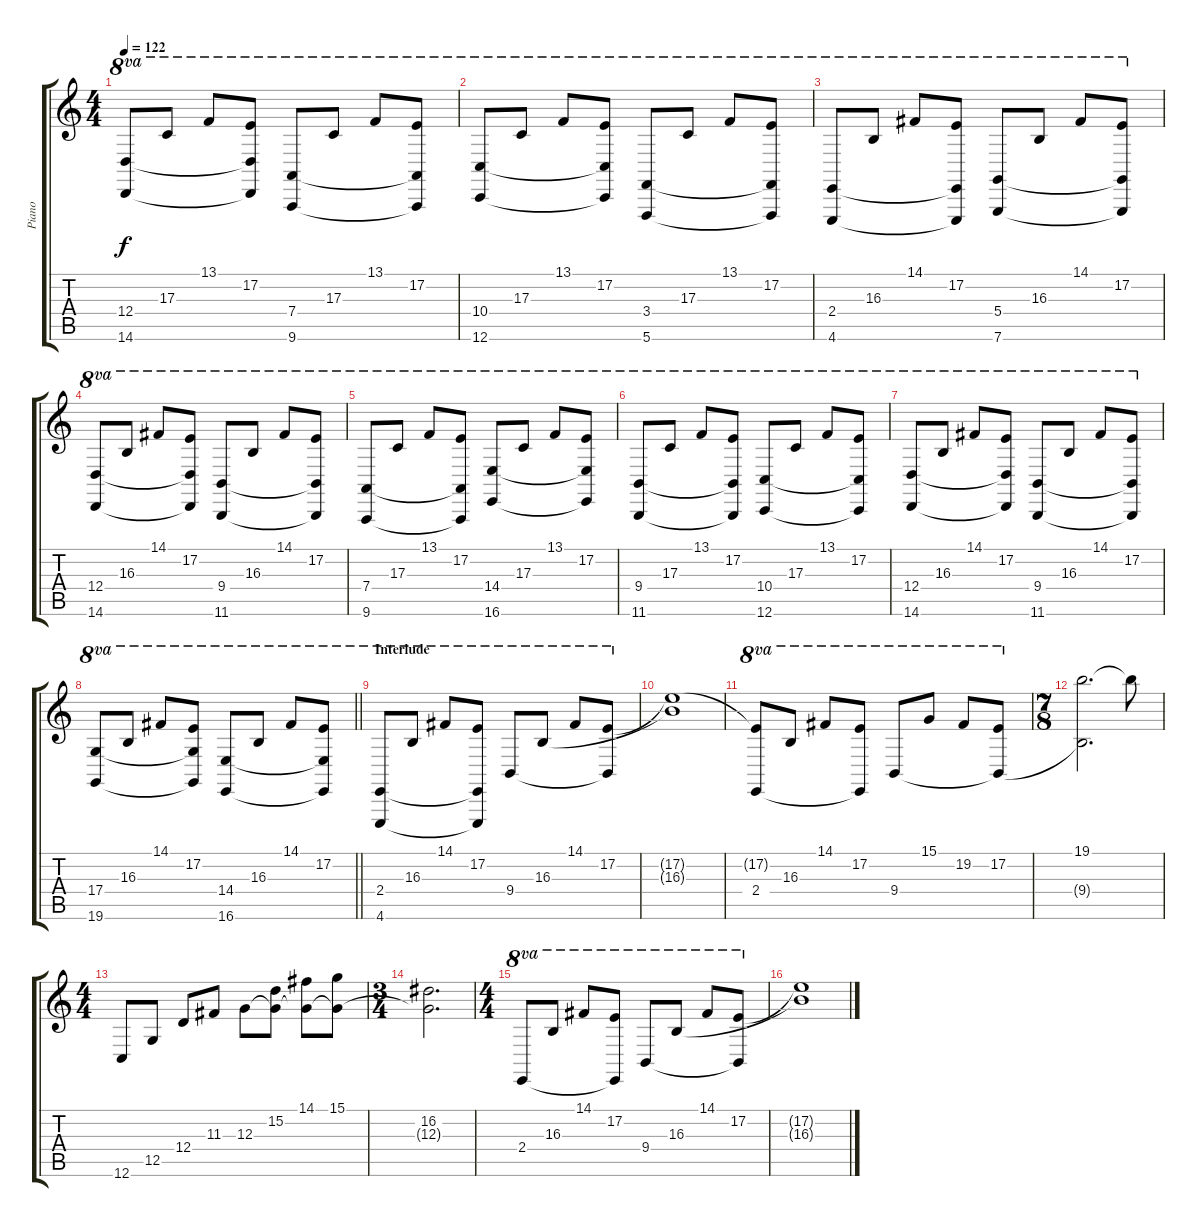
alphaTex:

\track ("Piano" "Piano") {instrument acousticgrandpiano}
\staff {score tabs}
\tuning (E4 B3 G3 D3 G2 C2) {hide}
\ts (4 4)
\tempo 122
\clef g2
\ks c
(12.4 14.6).8{ot 8va dy f} 17.3.8{ot 8va} 13.1.8{ot 8va} (17.2 12.4{t} 14.6{t}).8{ot 8va} (7.4 9.6).8{ot 8va} 17.3.8{ot 8va} 13.1.8{ot 8va} (17.2 7.4{t} 9.6{t}).8{ot 8va} |
(10.4 12.6).8{ot 8va} 17.3.8{ot 8va} 13.1.8{ot 8va} (17.2 10.4{t} 12.6{t}).8{ot 8va} (3.4 5.6).8{ot 8va} 17.3.8{ot 8va} 13.1.8{ot 8va} (17.2 3.4{t} 5.6{t}).8{ot 8va} |
(2.4 4.6).8{ot 8va} 16.3.8{ot 8va} 14.1.8{ot 8va} (17.2 2.4{t} 4.6{t}).8{ot 8va} (5.4 7.6).8{ot 8va} 16.3.8{ot 8va} 14.1.8{ot 8va} (17.2 5.4{t} 7.6{t}).8{ot 8va} |
(12.4 14.6).8{ot 8va} 16.3.8{ot 8va} 14.1.8{ot 8va} (17.2 12.4{t} 14.6{t}).8{ot 8va} (9.4 11.6).8{ot 8va} 16.3.8{ot 8va} 14.1.8{ot 8va} (17.2 9.4{t} 11.6{t}).8{ot 8va} |
(7.4 9.6).8{ot 8va} 17.3.8{ot 8va} 13.1.8{ot 8va} (17.2 7.4{t} 9.6{t}).8{ot 8va} (14.4 16.6).8{ot 8va} 17.3.8{ot 8va} 13.1.8{ot 8va} (17.2 14.4{t} 16.6{t}).8{ot 8va} |
(9.4 11.6).8{ot 8va} 17.3.8{ot 8va} 13.1.8{ot 8va} (17.2 9.4{t} 11.6{t}).8{ot 8va} (10.4 12.6).8{ot 8va} 17.3.8{ot 8va} 13.1.8{ot 8va} (17.2 10.4{t} 12.6{t}).8{ot 8va} |
(12.4 14.6).8{ot 8va} 16.3.8{ot 8va} 14.1.8{ot 8va} (17.2 12.4{t} 14.6{t}).8{ot 8va} (9.4 11.6).8{ot 8va} 16.3.8{ot 8va} 14.1.8{ot 8va} (17.2 9.4{t} 11.6{t}).8{ot 8va} |
\barLineRight lightlight
(17.4 19.6).8{ot 8va} 16.3.8{ot 8va} 14.1.8{ot 8va} (17.2 17.4{t} 19.6{t}).8{ot 8va} (14.4 16.6).8{ot 8va} 16.3.8{ot 8va} 14.1.8{ot 8va} (17.2 14.4{t} 16.6{t}).8{ot 8va} |
\section ("" "Interlude")
(2.4 4.6).8{ot 8va} 16.3.8{ot 8va} 14.1.8{ot 8va} (17.2 2.4{t} 4.6{t}).8{ot 8va} 9.4.8{ot 8va} 16.3.8{ot 8va} 14.1.8{ot 8va} (17.2 9.4{t}).8{ot 8va} |
(17.2{t} 16.3{t}).1 |
(17.2{t} 2.4).8{ot 8va} 16.3.8{ot 8va} 14.1.8{ot 8va} (17.2 2.4{t}).8{ot 8va} 9.4.8{ot 8va} 15.1.8{ot 8va} 19.2.8{ot 8va} (17.2 9.4{t}).8{ot 8va} |
\ts (7 8)
(19.1 9.4{t}).2{d} 19.1{t}.8 |
\ts (4 4)
12.6.8 12.5.8 12.4.8 11.3.8 12.3.8 (15.2 12.3{t}).8 (14.1 12.3{t}).8 (15.1 12.3{t}).8 |
\ts (3 4)
(16.2 12.3{t}).2{d} |
\ts (4 4)
2.4.8{ot 8va} 16.3.8{ot 8va} 14.1.8{ot 8va} (17.2 2.4{t}).8{ot 8va} 9.4.8{ot 8va} 16.3.8{ot 8va} 14.1.8{ot 8va} (17.2 9.4{t}).8{ot 8va} |
(17.2{t} 16.3{t}).1
